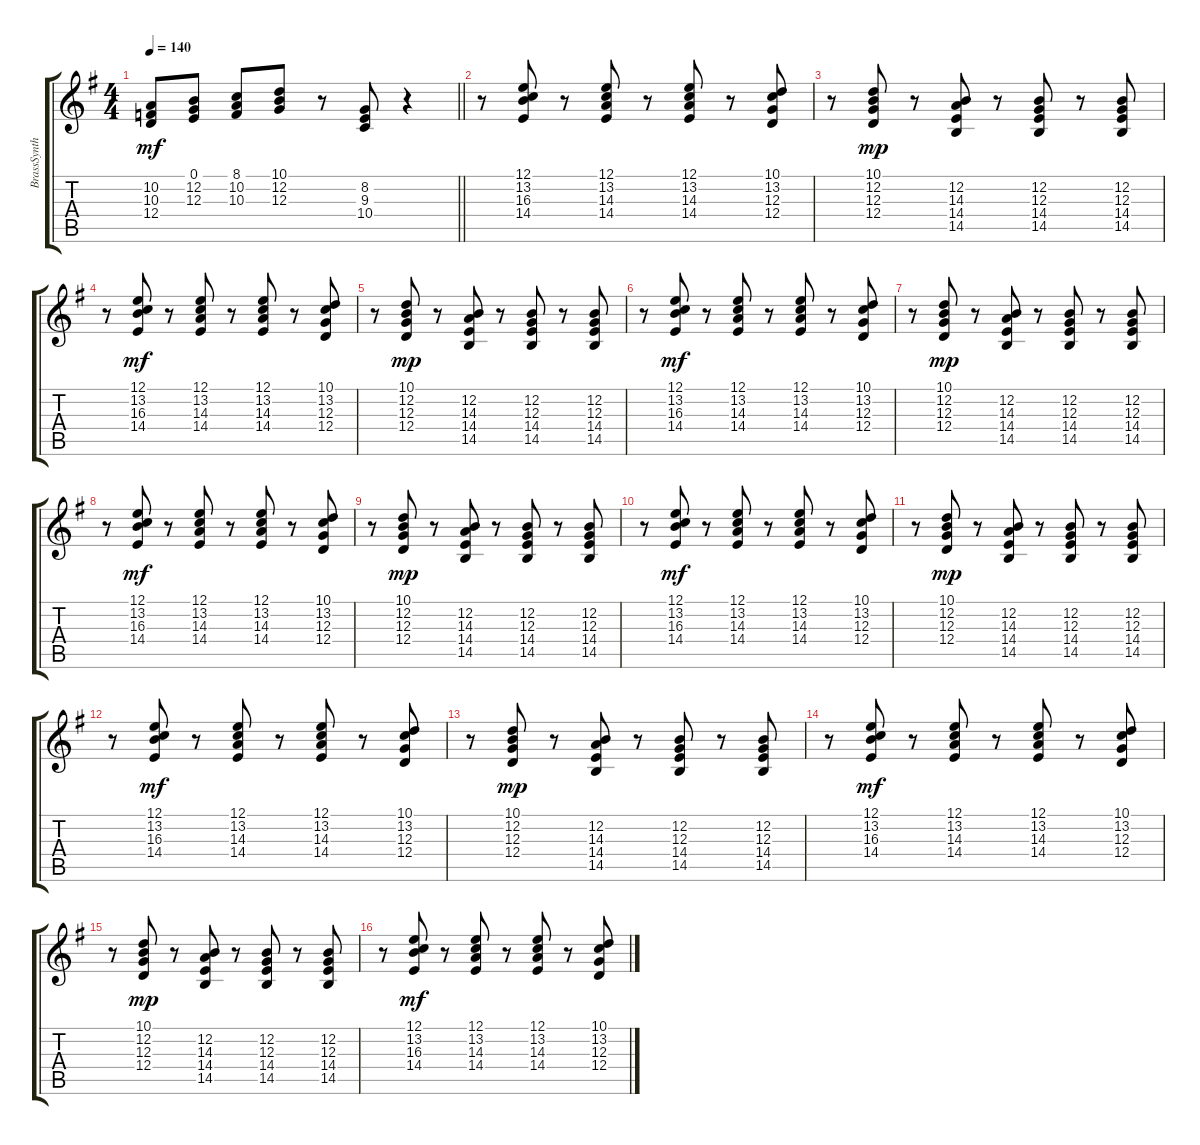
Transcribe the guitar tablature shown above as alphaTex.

\track ("BrassSynth" "BrassSynth") {instrument pad3polysynth}
\staff {score tabs}
\tuning (E4 B3 G3 D3 A2 E2) {hide}
\ts (4 4)
\tempo 140
\clef g2
\barLineRight lightlight
\ks eminor
(10.2 10.3 12.4).8{dy mf} (0.1 12.2 12.3).8 (8.1 10.2 10.3).8 (10.1 12.2 12.3).8 r.8 (8.2 9.3 10.4).8 r.4 |
\section ("" "")
r.8 (12.1 13.2 16.3 14.4).8 r.8 (12.1 13.2 14.3 14.4).8 r.8 (12.1 13.2 14.3 14.4).8 r.8 (10.1 13.2 12.3 12.4).8 |
r.8 (10.1 12.2 12.3 12.4).8{dy mp} r.8 (12.2 14.3 14.4 14.5).8 r.8 (12.2 12.3 14.4 14.5).8 r.8 (12.2 12.3 14.4 14.5).8 |
r.8 (12.1 13.2 16.3 14.4).8{dy mf} r.8 (12.1 13.2 14.3 14.4).8 r.8 (12.1 13.2 14.3 14.4).8 r.8 (10.1 13.2 12.3 12.4).8 |
r.8 (10.1 12.2 12.3 12.4).8{dy mp} r.8 (12.2 14.3 14.4 14.5).8 r.8 (12.2 12.3 14.4 14.5).8 r.8 (12.2 12.3 14.4 14.5).8 |
r.8 (12.1 13.2 16.3 14.4).8{dy mf} r.8 (12.1 13.2 14.3 14.4).8 r.8 (12.1 13.2 14.3 14.4).8 r.8 (10.1 13.2 12.3 12.4).8 |
r.8 (10.1 12.2 12.3 12.4).8{dy mp} r.8 (12.2 14.3 14.4 14.5).8 r.8 (12.2 12.3 14.4 14.5).8 r.8 (12.2 12.3 14.4 14.5).8 |
r.8 (12.1 13.2 16.3 14.4).8{dy mf} r.8 (12.1 13.2 14.3 14.4).8 r.8 (12.1 13.2 14.3 14.4).8 r.8 (10.1 13.2 12.3 12.4).8 |
r.8 (10.1 12.2 12.3 12.4).8{dy mp} r.8 (12.2 14.3 14.4 14.5).8 r.8 (12.2 12.3 14.4 14.5).8 r.8 (12.2 12.3 14.4 14.5).8 |
r.8 (12.1 13.2 16.3 14.4).8{dy mf} r.8 (12.1 13.2 14.3 14.4).8 r.8 (12.1 13.2 14.3 14.4).8 r.8 (10.1 13.2 12.3 12.4).8 |
r.8 (10.1 12.2 12.3 12.4).8{dy mp} r.8 (12.2 14.3 14.4 14.5).8 r.8 (12.2 12.3 14.4 14.5).8 r.8 (12.2 12.3 14.4 14.5).8 |
r.8 (12.1 13.2 16.3 14.4).8{dy mf} r.8 (12.1 13.2 14.3 14.4).8 r.8 (12.1 13.2 14.3 14.4).8 r.8 (10.1 13.2 12.3 12.4).8 |
r.8 (10.1 12.2 12.3 12.4).8{dy mp} r.8 (12.2 14.3 14.4 14.5).8 r.8 (12.2 12.3 14.4 14.5).8 r.8 (12.2 12.3 14.4 14.5).8 |
r.8 (12.1 13.2 16.3 14.4).8{dy mf} r.8 (12.1 13.2 14.3 14.4).8 r.8 (12.1 13.2 14.3 14.4).8 r.8 (10.1 13.2 12.3 12.4).8 |
r.8 (10.1 12.2 12.3 12.4).8{dy mp} r.8 (12.2 14.3 14.4 14.5).8 r.8 (12.2 12.3 14.4 14.5).8 r.8 (12.2 12.3 14.4 14.5).8 |
r.8 (12.1 13.2 16.3 14.4).8{dy mf} r.8 (12.1 13.2 14.3 14.4).8 r.8 (12.1 13.2 14.3 14.4).8 r.8 (10.1 13.2 12.3 12.4).8
